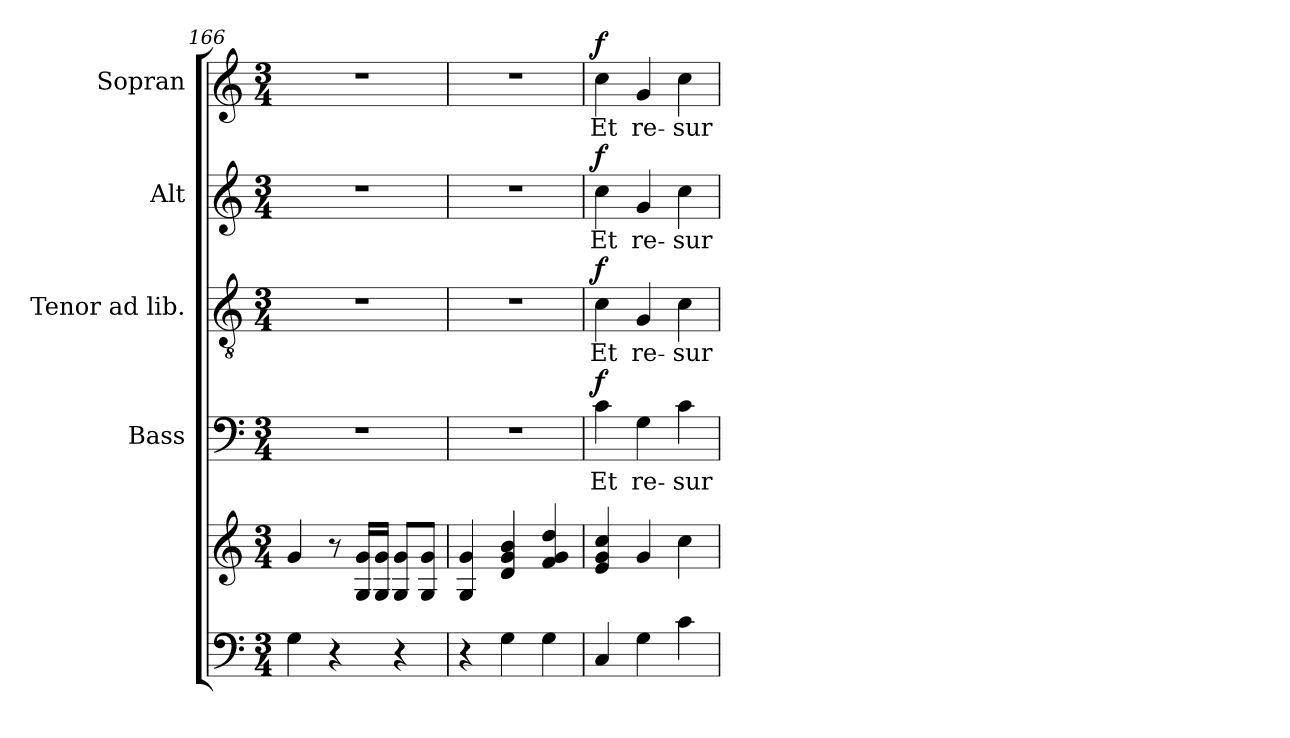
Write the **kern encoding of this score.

**kern	**kern	**kern	**text	**dynam	**kern	**text	**dynam	**kern	**text	**dynam	**kern	**text	**dynam
*part5	*part5	*part4	*part4	*part4	*part3	*part3	*part3	*part2	*part2	*part2	*part1	*part1	*part1
*staff6	*staff5	*staff4	*staff4	*staff4	*staff3	*staff3	*staff3	*staff2	*staff2	*staff2	*staff1	*staff1	*staff1
*	*	*I"Bass	*	*	*I"Tenor ad lib.	*	*	*I"Alt	*	*	*I"Sopran	*	*
*	*	*I'B.	*	*	*I'T.	*	*	*I'A.	*	*	*I'S.	*	*
*clefF4	*clefG2	*clefF4	*	*	*clefGv2	*	*	*clefG2	*	*	*clefG2	*	*
*k[]	*k[]	*k[]	*	*	*k[]	*	*	*k[]	*	*	*k[]	*	*
*C:	*C:	*C:	*	*	*C:	*	*	*C:	*	*	*C:	*	*
*M3/4	*M3/4	*M3/4	*	*	*M3/4	*	*	*M3/4	*	*	*M3/4	*	*
=166	=166	=166	=166	=166	=166	=166	=166	=166	=166	=166	=166	=166	=166
4G\	4g/	2.r	.	.	2.r	.	.	2.r	.	.	2.r	.	.
4r	8r	.	.	.	.	.	.	.	.	.	.	.	.
.	16G/ 16g/LL	.	.	.	.	.	.	.	.	.	.	.	.
.	16G/ 16g/JJ	.	.	.	.	.	.	.	.	.	.	.	.
4r	8G/ 8g/L	.	.	.	.	.	.	.	.	.	.	.	.
.	8G/ 8g/J	.	.	.	.	.	.	.	.	.	.	.	.
=167	=167	=167	=167	=167	=167	=167	=167	=167	=167	=167	=167	=167	=167
4r	4G/ 4g/	2.r	.	.	2.r	.	.	2.r	.	.	2.r	.	.
4G\	4d/ 4g/ 4b/	.	.	.	.	.	.	.	.	.	.	.	.
4G\	4f/ 4g/ 4dd/	.	.	.	.	.	.	.	.	.	.	.	.
=168	=168	=168	=168	=168	=168	=168	=168	=168	=168	=168	=168	=168	=168
!	!	!	!LO:LY:b	!LO:DY:a	!	!LO:LY:b	!LO:DY:a	!	!LO:LY:b	!LO:DY:a	!	!LO:LY:b	!LO:DY:a
4C/	4e/ 4g/ 4cc/	4c\	Et	f	4c\	Et	f	4cc\	Et	f	4cc\	Et	f
!	!	!	!LO:LY:b	!	!	!LO:LY:b	!	!	!LO:LY:b	!	!	!LO:LY:b	!
4G\	4g/	4G\	re-	.	4G/	re-	.	4g/	re-	.	4g/	re-	.
!	!	!	!LO:LY:b	!	!	!LO:LY:b	!	!	!LO:LY:b	!	!	!LO:LY:b	!
4c\	4cc\	4c\	-sur-	.	4c\	-sur-	.	4cc\	-sur-	.	4cc\	-sur-	.
=	=	=	=	=	=	=	=	=	=	=	=	=	=
*-	*-	*-	*-	*-	*-	*-	*-	*-	*-	*-	*-	*-	*-
